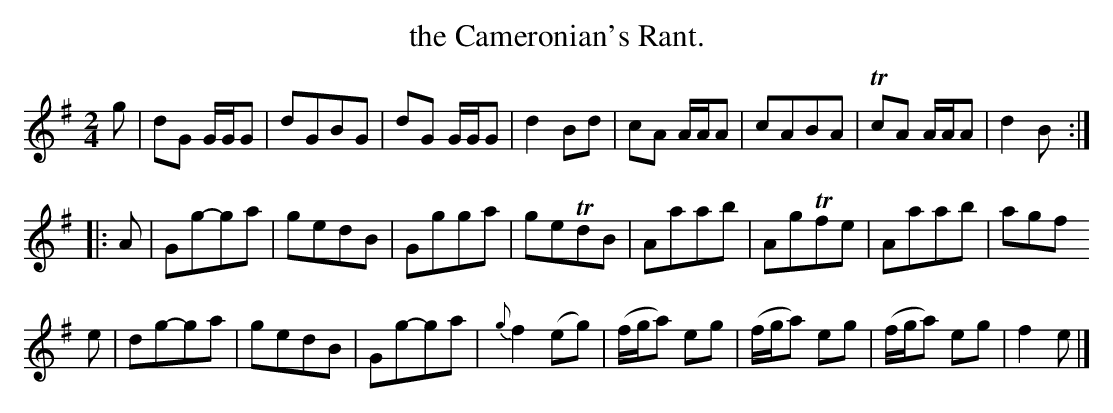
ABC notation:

X:1
T:the Cameronian's Rant.
M:2/4
L:1/8
K:EMin
g|dG G/G/G|dGBG|dG G/G/G|   d2 Bd | cA     A/A/A| cABA     |TcA     A/A/A|d2B::
A|Gg-ga   |gedB|Ggga    |   geTdB | Aaab        | AgTfe    | Aaab        |agf
e|dg-ga   |gedB|Gg-ga   |{g}f2(eg)|(f/g/a) eg   |(f/g/a) eg|(f/g/a) eg   |f2e|]
